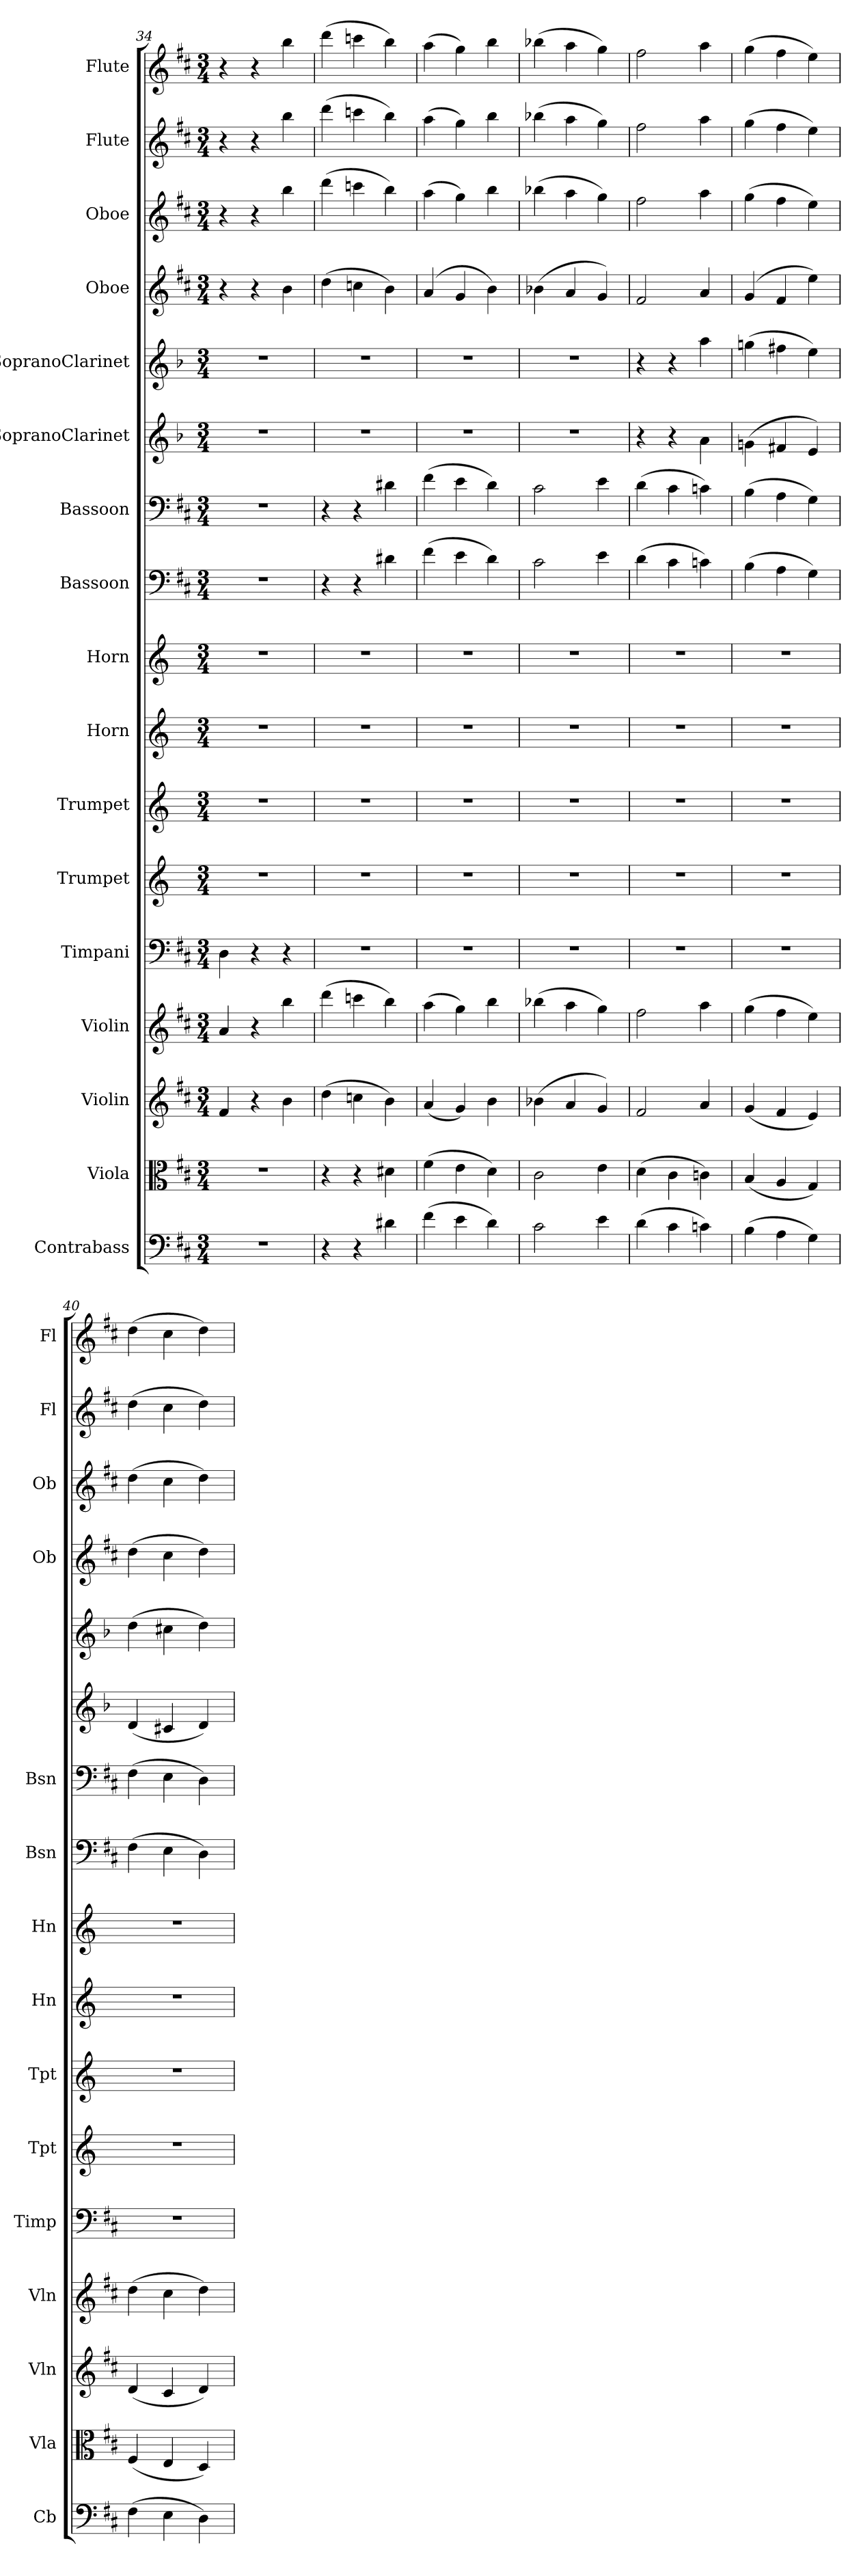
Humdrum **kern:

**kern	**kern	**kern	**kern	**kern	**kern	**kern	**kern	**kern	**kern	**kern	**kern	**kern	**kern	**kern	**kern	**kern
*part17	*part16	*part15	*part14	*part13	*part12	*part11	*part10	*part9	*part8	*part7	*part6	*part5	*part4	*part3	*part2	*part1
*staff17	*staff16	*staff15	*staff14	*staff13	*staff12	*staff11	*staff10	*staff9	*staff8	*staff7	*staff6	*staff5	*staff4	*staff3	*staff2	*staff1
*I"Contrabass	*I"Viola	*I"Violin	*I"Violin	*I"Timpani	*I"Trumpet	*I"Trumpet	*I"Horn	*I"Horn	*I"Bassoon	*I"Bassoon	*I"SopranoClarinet	*I"SopranoClarinet	*I"Oboe	*I"Oboe	*I"Flute	*I"Flute
*I'Cb	*I'Vla	*I'Vln	*I'Vln	*I'Timp	*I'Tpt	*I'Tpt	*I'Hn	*I'Hn	*I'Bsn	*I'Bsn	*	*	*I'Ob	*I'Ob	*I'Fl	*I'Fl
*clefF4	*clefC3	*clefG2	*clefG2	*clefF4	*clefG2	*clefG2	*clefG2	*clefG2	*clefF4	*clefF4	*clefG2	*clefG2	*clefG2	*clefG2	*clefG2	*clefG2
*k[f#c#]	*k[f#c#]	*k[f#c#]	*k[f#c#]	*k[f#c#]	*k[]	*k[]	*k[]	*k[]	*k[f#c#]	*k[f#c#]	*k[b-]	*k[b-]	*k[f#c#]	*k[f#c#]	*k[f#c#]	*k[f#c#]
*M3/4	*M3/4	*M3/4	*M3/4	*M3/4	*M3/4	*M3/4	*M3/4	*M3/4	*M3/4	*M3/4	*M3/4	*M3/4	*M3/4	*M3/4	*M3/4	*M3/4
=34	=34	=34	=34	=34	=34	=34	=34	=34	=34	=34	=34	=34	=34	=34	=34	=34
2.r	2.r	4f#/	4a/	4D\	2.r	2.r	2.r	2.r	2.r	2.r	2.r	2.r	4r	4r	4r	4r
.	.	4r	4r	4r	.	.	.	.	.	.	.	.	4r	4r	4r	4r
.	.	4b\	4bb\	4r	.	.	.	.	.	.	.	.	4b\	4bb\	4bb\	4bb\
=35	=35	=35	=35	=35	=35	=35	=35	=35	=35	=35	=35	=35	=35	=35	=35	=35
4r	4r	(4dd\	(4ddd\	2.r	2.r	2.r	2.r	2.r	4r	4r	2.r	2.r	(4dd\	(4ddd\	(4ddd\	(4ddd\
4r	4r	4ccn\	4cccn\	.	.	.	.	.	4r	4r	.	.	4ccn\	4cccn\	4cccn\	4cccn\
4d#X\	4d#X\	4b\)	4bb\)	.	.	.	.	.	4d#X\	4d#X\	.	.	4b\)	4bb\)	4bb\)	4bb\)
=36	=36	=36	=36	=36	=36	=36	=36	=36	=36	=36	=36	=36	=36	=36	=36	=36
(4f#\	(4f#\	(4a/	(4aa\	2.r	2.r	2.r	2.r	2.r	(4f#\	(4f#\	2.r	2.r	(4a/	(4aa\	(4aa\	(4aa\
4e\	4e\	4g/)	4gg\)	.	.	.	.	.	4e\	4e\	.	.	4g/	4gg\)	4gg\)	4gg\)
4d\)	4d\)	4b\	4bb\	.	.	.	.	.	4d\)	4d\)	.	.	4b\)	4bb\	4bb\	4bb\
=37	=37	=37	=37	=37	=37	=37	=37	=37	=37	=37	=37	=37	=37	=37	=37	=37
2c#\	2c#\	(4b-X\	(4bb-X\	2.r	2.r	2.r	2.r	2.r	2c#\	2c#\	2.r	2.r	(4b-X\	(4bb-X\	(4bb-X\	(4bb-X\
.	.	4a/	4aa\	.	.	.	.	.	.	.	.	.	4a/	4aa\	4aa\	4aa\
4e\	4e\	4g/)	4gg\)	.	.	.	.	.	4e\	4e\	.	.	4g/)	4gg\)	4gg\)	4gg\)
=38	=38	=38	=38	=38	=38	=38	=38	=38	=38	=38	=38	=38	=38	=38	=38	=38
(4d\	(4d\	2f#/	2ff#\	2.r	2.r	2.r	2.r	2.r	(4d\	(4d\	4r	4r	2f#/	2ff#\	2ff#\	2ff#\
4c#\	4c#\	.	.	.	.	.	.	.	4c#\	4c#\	4r	4r	.	.	.	.
4cn\)	4cn\)	4a/	4aa\	.	.	.	.	.	4cn\)	4cn\)	4a\	4aa\	4a/	4aa\	4aa\	4aa\
=39	=39	=39	=39	=39	=39	=39	=39	=39	=39	=39	=39	=39	=39	=39	=39	=39
(4B\	(4B/	(4g/	(4gg\	2.r	2.r	2.r	2.r	2.r	(4B\	(4B\	(4gn\	(4ggn\	(4g/	(4gg\	(4gg\	(4gg\
4A\	4A/	4f#/	4ff#\	.	.	.	.	.	4A\	4A\	4f#X/	4ff#X\	4f#/	4ff#\	4ff#\	4ff#\
4G\)	4G/)	4e/)	4ee\)	.	.	.	.	.	4G\)	4G\)	4e/)	4ee\)	4ee\)	4ee\)	4ee\)	4ee\)
=40	=40	=40	=40	=40	=40	=40	=40	=40	=40	=40	=40	=40	=40	=40	=40	=40
(4F#\	(4F#/	(4d/	(4dd\	2.r	2.r	2.r	2.r	2.r	(4F#\	(4F#\	(4d/	(4dd\	(4dd\	(4dd\	(4dd\	(4dd\
4E\	4E/	4c#/	4cc#\	.	.	.	.	.	4E\	4E\	4c#X/	4cc#X\	4cc#\	4cc#\	4cc#\	4cc#\
4D\)	4D/)	4d/)	4dd\)	.	.	.	.	.	4D\)	4D\)	4d/)	4dd\)	4dd\)	4dd\)	4dd\)	4dd\)
=	=	=	=	=	=	=	=	=	=	=	=	=	=	=	=	=
*-	*-	*-	*-	*-	*-	*-	*-	*-	*-	*-	*-	*-	*-	*-	*-	*-
